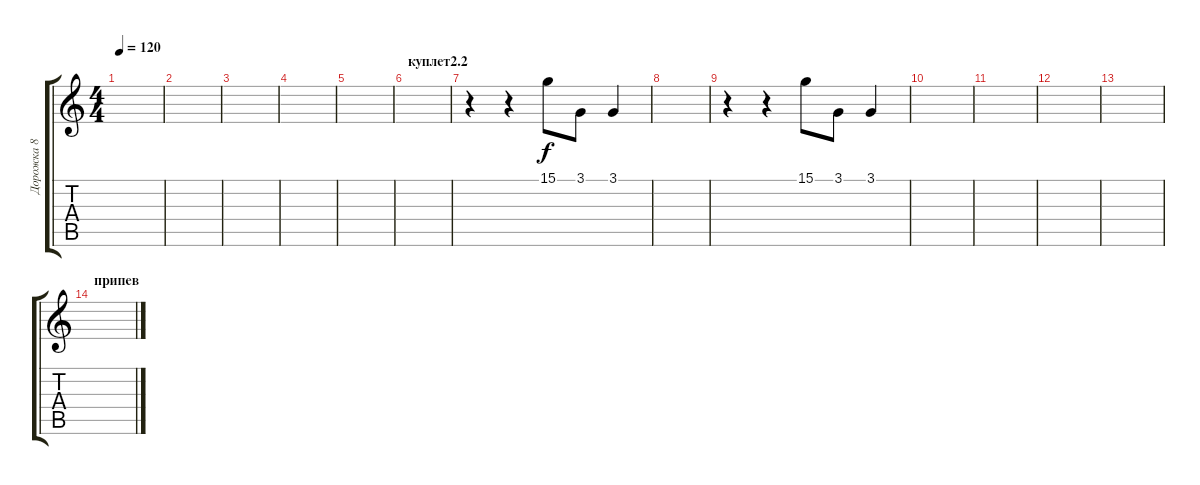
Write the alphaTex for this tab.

\track ("Дорожка 8" "Дорожка 8") {instrument acousticgrandpiano}
\staff {score tabs}
\tuning (E4 B3 G3 D3 A2 E2) {hide}
\ts (4 4)
\tempo 120
\clef g2
\ks c
|
|
|
|
|
\section ("" "куплет2.2")
|
r.4 r.4 15.1.8 3.1.8 3.1.4 |
|
r.4 r.4 15.1.8 3.1.8 3.1.4 |
|
|
|
|
\section ("" "припев")
